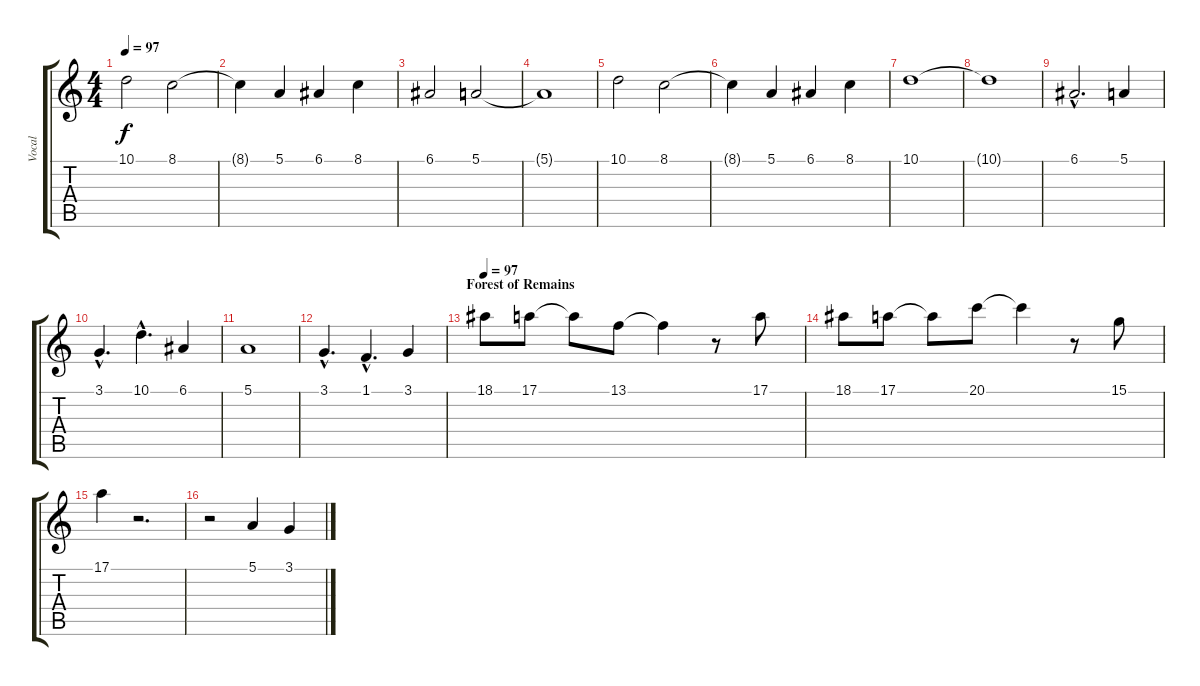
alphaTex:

\track ("Vocal" "Vocal") {instrument lead6voice}
\staff {score tabs}
\tuning (E4 B3 G3 D3 A2 E2) {hide}
\ts (4 4)
\tempo 97
\clef g2
\ks c
10.1.2{dy f volume 12 instrument voiceoohs} 8.1.2 |
8.1{t}.4 5.1.4 6.1.4 8.1.4 |
6.1.2 5.1.2 |
5.1{t}.1 |
10.1.2 8.1.2 |
8.1{t}.4 5.1.4 6.1.4 8.1.4 |
10.1.1 |
10.1{t}.1 |
6.1{hac}.2{d} 5.1.4 |
3.1{hac}.4{d} 10.1{hac}.4{d} 6.1.4 |
5.1.1 |
3.1{hac}.4{d} 1.1{hac}.4{d} 3.1.4 |
\section ("" "Forest of Remains")
\tempo 97
18.1.8{volume 16 instrument lead6voice} 17.1.8 17.1{t}.8 13.1.8 13.1{t}.4 r.8 17.1.8 |
18.1.8 17.1.8 17.1{t}.8 20.1.8 20.1{t}.4 r.8 15.1.8 |
17.1.4 r.2{d} |
r.2 5.1.4 3.1.4
